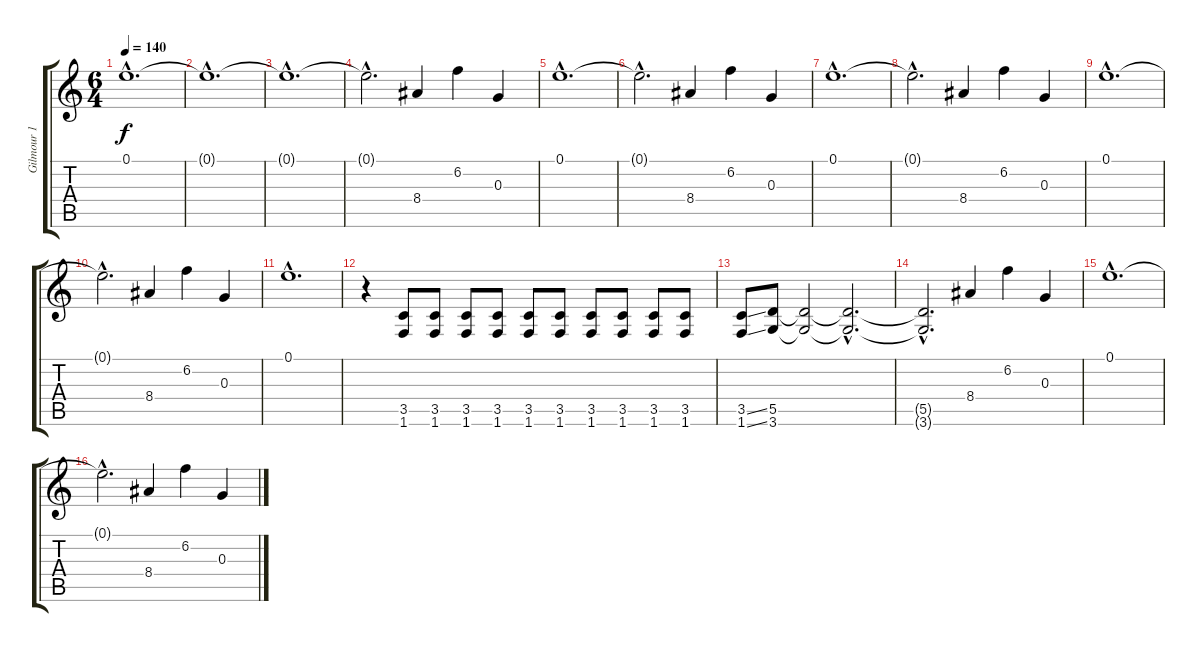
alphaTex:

\track ("Gilmour 1" "Gilmour 1") {instrument electricguitarclean}
\staff {score tabs}
\tuning (E4 B3 G3 D3 A2 E2) {hide}
\ts (6 4)
\tempo 140
\clef g2
\ks c
0.1{hac}.1{d dy f} |
0.1{hac t}.1{d} |
0.1{hac t}.1{d} |
0.1{hac t}.2{d} 8.4.4 6.2.4 0.3.4 |
0.1{hac}.1{d} |
0.1{hac t}.2{d} 8.4.4 6.2.4 0.3.4 |
0.1{hac}.1{d} |
0.1{hac t}.2{d} 8.4.4 6.2.4 0.3.4 |
0.1{hac}.1{d} |
0.1{hac t}.2{d} 8.4.4 6.2.4 0.3.4 |
0.1{hac}.1{d} |
r.4 (3.5 1.6).8 (3.5 1.6).8 (3.5 1.6).8 (3.5 1.6).8 (3.5 1.6).8 (3.5 1.6).8 (3.5 1.6).8 (3.5 1.6).8 (3.5 1.6).8 (3.5 1.6).8 |
(3.5{ss} 1.6{ss}).8 (5.5 3.6).8 (5.5{t} 3.6{t}).2 (5.5{hac t} 3.6{hac t}).2{d} |
(5.5{hac t} 3.6{hac t}).2{d} 8.4.4 6.2.4 0.3.4 |
0.1{hac}.1{d} |
0.1{hac t}.2{d} 8.4.4 6.2.4 0.3.4
